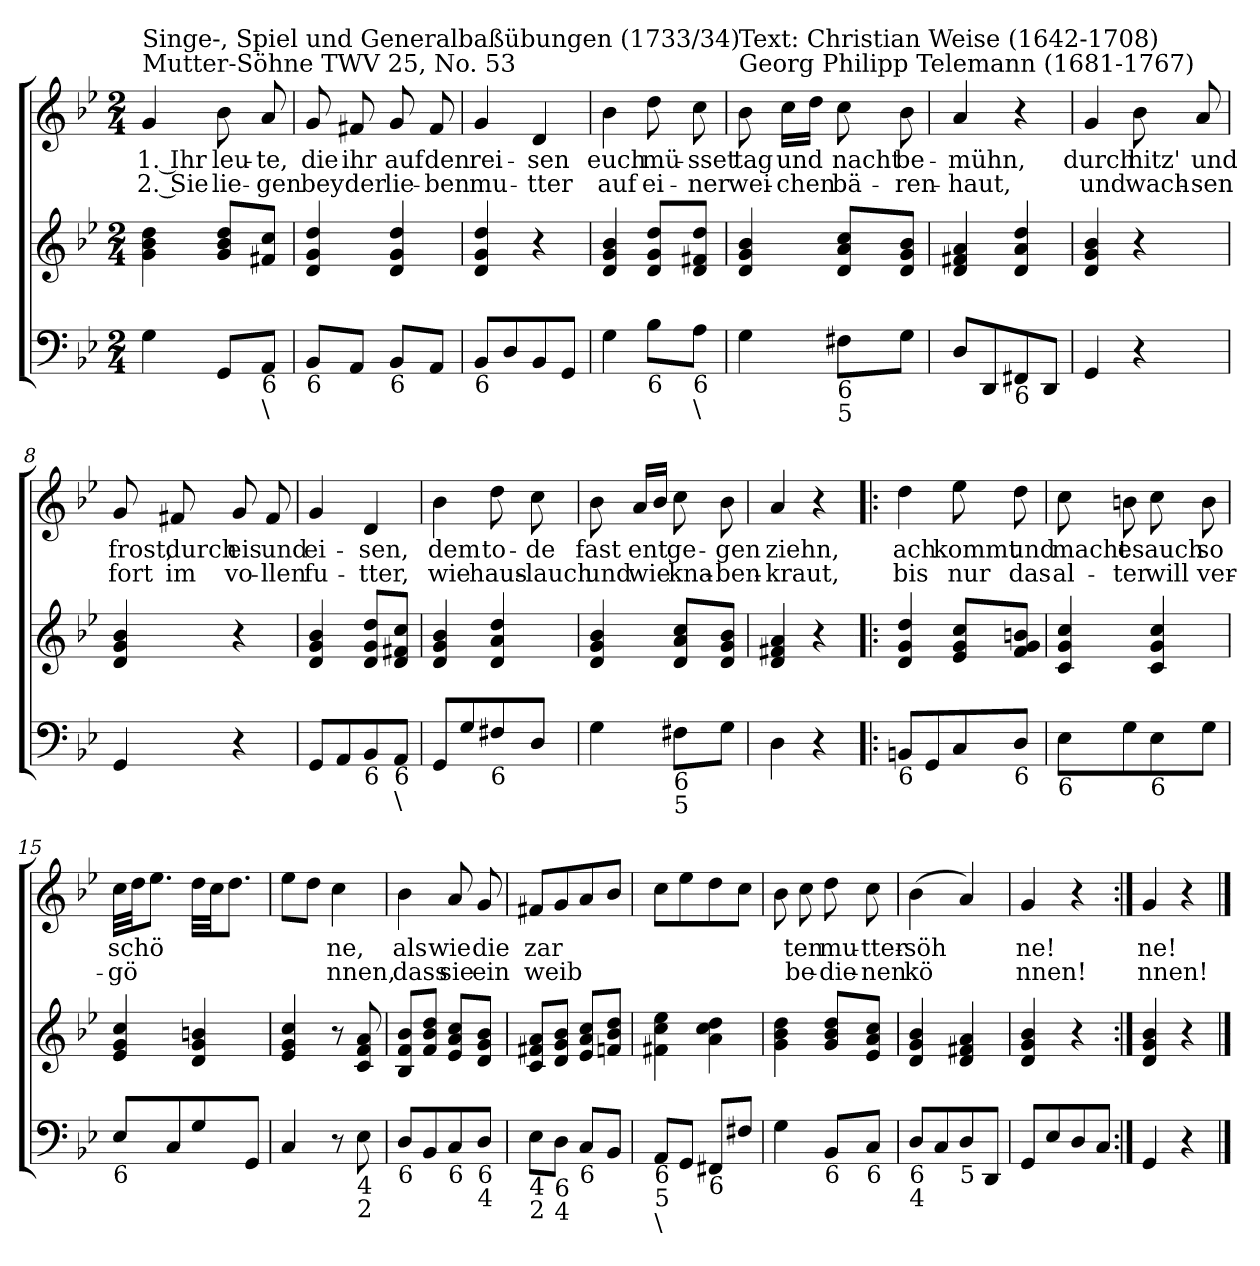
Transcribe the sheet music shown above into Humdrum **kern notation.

**kern	**kern	**kern	**text	**text
*part2	*part2	*part1	*part1	*part1
*staff3	*staff2	*staff1	*staff1	*staff1
*clefF4	*clefG2	*clefG2	*	*
*k[b-e-]	*k[b-e-]	*k[b-e-]	*	*
*B-:	*B-:	*B-:	*	*
*M2/4	*M2/4	*M2/4	*	*
=1	=1	=1	=1	=1
!	!	!LO:TX:a:t=Mutter-Söhne   TWV 25, No. 53	!	!
!	!	!LO:TX:a:t=Singe-, Spiel und Generalbaßübungen (1733/34)	!	!
!	!	!	!LO:LY:b	!LO:LY:b
4G\	4g\ 4b-\ 4dd\	4g/	1. Ihr	2. Sie
!	!	!	!LO:LY:b	!LO:LY:b
8GG/L	8g/ 8b-/ 8dd/L	8b-\	leu-	lie-
!LO:TX:b:t=6	!	!	!	!
!LO:TX:b:t=\	!	!	!	!
!	!	!	!LO:LY:b	!LO:LY:b
8AA/J	8f#X/ 8cc/J	8a/	-te,	-gen
=2	=2	=2	=2	=2
!LO:TX:b:t=6	!	!	!	!
!	!	!	!LO:LY:b	!LO:LY:b
8BB-/L	4d/ 4g/ 4dd/	8g/	die	bey
!	!	!	!LO:LY:b	!LO:LY:b
8AA/J	.	8f#X/	ihr	der
!LO:TX:b:t=6	!	!	!	!
!	!	!	!LO:LY:b	!LO:LY:b
8BB-/L	4d/ 4g/ 4dd/	8g/	auf	lie-
!	!	!	!LO:LY:b	!LO:LY:b
8AA/J	.	8f#/	den	-ben
=3	=3	=3	=3	=3
!LO:TX:b:t=6	!	!	!	!
!	!	!	!LO:LY:b	!LO:LY:b
8BB-/L	4d/ 4g/ 4dd/	4g/	rei-	mu-
8D/	.	.	.	.
!	!	!	!LO:LY:b	!LO:LY:b
8BB-/	4r	4d/	-sen	-tter
8GG/J	.	.	.	.
=4	=4	=4	=4	=4
!	!	!	!LO:LY:b	!LO:LY:b
4G\	4d/ 4g/ 4b-/	4b-\	euch	auf
!LO:TX:b:t=6	!	!	!	!
!	!	!	!LO:LY:b	!LO:LY:b
8B-\L	8d/ 8g/ 8dd/L	8dd\	mü-	ei-
!LO:TX:b:t=6	!	!	!	!
!LO:TX:b:t=\	!	!	!	!
!	!	!	!LO:LY:b	!LO:LY:b
8A\J	8d/ 8f#X/ 8dd/J	8cc\	-sset	-ner
=5	=5	=5	=5	=5
!	!	!LO:TX:a:t=Georg Philipp Telemann (1681-1767)	!	!
!	!	!LO:TX:a:t=Text&colon; Christian Weise (1642-1708)	!	!
!	!	!	!LO:LY:b	!LO:LY:b
4G\	4d/ 4g/ 4b-/	8b-\	tag	wei-
!	!	!	!LO:LY:b	!LO:LY:b
.	.	16cc\LL	und	-chen
.	.	16dd\JJ	.	.
!LO:TX:b:t=6\n5	!	!	!	!
!	!	!	!LO:LY:b	!LO:LY:b
8F#X\L	8d/ 8a/ 8cc/L	8cc\	nacht	bä-
!	!	!	!LO:LY:b	!LO:LY:b
8G\J	8d/ 8g/ 8b-/J	8b-\	be-	-ren-
=6	=6	=6	=6	=6
!	!	!	!LO:LY:b	!LO:LY:b
8D/L	4d/ 4f#X/ 4a/	4a/	-mühn,	-haut,
8DD/	.	.	.	.
!LO:TX:b:t=6	!	!	!	!
8FF#X/	4d/ 4a/ 4dd/	4r	.	.
8DD/J	.	.	.	.
!!LO:LB:g=z
=7	=7	=7	=7	=7
!	!	!	!LO:LY:b	!LO:LY:b
4GG/	4d/ 4g/ 4b-/	4g/	durch	und
!	!	!	!LO:LY:b	!LO:LY:b
4r	4r	8b-\	hitz'	wach-
!	!	!	!LO:LY:b	!LO:LY:b
.	.	8a/	und	-sen
=8	=8	=8	=8	=8
!	!	!	!LO:LY:b	!LO:LY:b
4GG/	4d/ 4g/ 4b-/	8g/	frost,	fort
!	!	!	!LO:LY:b	!LO:LY:b
.	.	8f#X/	durch	im
!	!	!	!LO:LY:b	!LO:LY:b
4r	4r	8g/	eis	vo-
!	!	!	!LO:LY:b	!LO:LY:b
.	.	8f#/	und	-llen
=9	=9	=9	=9	=9
!	!	!	!LO:LY:b	!LO:LY:b
8GG/L	4d/ 4g/ 4b-/	4g/	ei-	fu-
8AA/	.	.	.	.
!LO:TX:b:t=6	!	!	!	!
!	!	!	!LO:LY:b	!LO:LY:b
8BB-/	8d/ 8g/ 8dd/L	4d/	-sen,	-tter,
!LO:TX:b:t=6	!	!	!	!
!LO:TX:b:t=\	!	!	!	!
8AA/J	8d/ 8f#X/ 8cc/J	.	.	.
=10	=10	=10	=10	=10
!	!	!	!LO:LY:b	!LO:LY:b
8GG/L	4d/ 4g/ 4b-/	4b-\	dem	wie
8G/	.	.	.	.
!LO:TX:b:t=6	!	!	!	!
!	!	!	!LO:LY:b	!LO:LY:b
8F#X/	4d/ 4a/ 4dd/	8dd\	to-	haus-
!	!	!	!LO:LY:b	!LO:LY:b
8D/J	.	8cc\	-de	-lauch
=11	=11	=11	=11	=11
!	!	!	!LO:LY:b	!LO:LY:b
4G\	4d/ 4g/ 4b-/	8b-\	fast	und
!	!	!	!LO:LY:b	!LO:LY:b
.	.	16a/LL	ent	wie
.	.	16b-/JJ	.	.
!LO:TX:b:t=6\n5	!	!	!	!
!	!	!	!LO:LY:b	!LO:LY:b
8F#X\L	8d/ 8a/ 8cc/L	8cc\	ge-	kna-
!	!	!	!LO:LY:b	!LO:LY:b
8G\J	8d/ 8g/ 8b-/J	8b-\	-gen	-ben-
=12	=12	=12	=12	=12
!	!	!	!LO:LY:b	!LO:LY:b
4D\	4d/ 4f#X/ 4a/	4a/	ziehn,	-kraut,
4r	4r	4r	.	.
!!LO:LB:g=z
=13!|:	=13!|:	=13!|:	=13!|:	=13!|:
!LO:TX:b:t=6	!	!	!	!
!	!	!	!LO:LY:b	!LO:LY:b
8BBn/L	4d/ 4g/ 4dd/	4dd\	ach	bis
8GG/	.	.	.	.
!	!	!	!LO:LY:b	!LO:LY:b
8C/	8e-/ 8g/ 8cc/L	8ee-\	kommt	nur
!LO:TX:b:t=6	!	!	!	!
!	!	!	!LO:LY:b	!LO:LY:b
8D/J	8f/ 8g/ 8bn/J	8dd\	und	das
=14	=14	=14	=14	=14
!LO:TX:b:t=6	!	!	!	!
!	!	!	!LO:LY:b	!LO:LY:b
8E-\L	4c/ 4g/ 4cc/	8cc\	macht	al-
!	!	!	!LO:LY:b	!LO:LY:b
8G\	.	8bn\	es	-ter
!LO:TX:b:t=6	!	!	!	!
!	!	!	!LO:LY:b	!LO:LY:b
8E-\	4c/ 4g/ 4cc/	8cc\	auch	will
!	!	!	!LO:LY:b	!LO:LY:b
8G\J	.	8b\	so	ver-
=15	=15	=15	=15	=15
!LO:TX:b:t=6	!	!	!	!
!	!	!	!LO:LY:b	!LO:LY:b
8E-/L	4e-/ 4g/ 4cc/	32cc\LLL	schö	-gö
.	.	32dd\JJ	.	.
.	.	8.ee-\J	.	.
8C/	.	.	.	.
8G/	4d/ 4g/ 4bn/	32dd\LLL	.	.
.	.	32cc\JJ	.	.
.	.	8.dd\J	.	.
8GG/J	.	.	.	.
=16	=16	=16	=16	=16
4C/	4e-/ 4g/ 4cc/	8ee-\L	.	.
.	.	8dd\J	.	.
!	!	!	!LO:LY:b	!LO:LY:b
8r	8r	4cc\	ne,	nnen,
!LO:TX:b:t=4\n2	!	!	!	!
8E-\	8c/ 8f/ 8a/	.	.	.
=17	=17	=17	=17	=17
!LO:TX:b:t=6	!	!	!	!
!	!	!	!LO:LY:b	!LO:LY:b
8D/L	8B-/ 8f/ 8b-/L	4b-\	als	dass
8BB-/	8f/ 8b-/ 8dd/J	.	.	.
!LO:TX:b:t=6	!	!	!	!
!	!	!	!LO:LY:b	!LO:LY:b
8C/	8e-/ 8a/ 8cc/L	8a/	wie	sie
!LO:TX:b:t=6\n4	!	!	!	!
!	!	!	!LO:LY:b	!LO:LY:b
8D/J	8d/ 8g/ 8b-/J	8g/	die	ein
!!LO:LB:g=z
=18	=18	=18	=18	=18
!LO:TX:b:t=4\n2	!	!	!	!
!	!	!	!LO:LY:b	!LO:LY:b
8E-\L	8c/ 8f#X/ 8a/L	8f#X/L	zar	weib
!LO:TX:b:t=6\n4	!	!	!	!
8D\J	8d/ 8g/ 8b-/J	8g/	.	.
!LO:TX:b:t=6	!	!	!	!
8C/L	8e-/ 8a/ 8cc/L	8a/	.	.
8BB-/J	8fn/ 8b-/ 8dd/J	8b-/J	.	.
=19	=19	=19	=19	=19
!LO:TX:b:t=6\n5	!	!	!	!
!LO:TX:b:t=\	!	!	!	!
8AA/L	4f#X\ 4cc\ 4ee-\	8cc\L	.	.
8GG/J	.	8ee-\	.	.
!LO:TX:b:t=6	!	!	!	!
8FF#X/L	4a\ 4cc\ 4dd\	8dd\	.	.
8F#X/J	.	8cc\J	.	.
=20	=20	=20	=20	=20
4G\	4g\ 4b-\ 4dd\	8b-\	.	.
!	!	!	!LO:LY:b	!LO:LY:b
.	.	8cc\	ten	be-
!LO:TX:b:t=6	!	!	!	!
!	!	!	!LO:LY:b	!LO:LY:b
8BB-/L	8g/ 8b-/ 8dd/L	8dd\	mu-	-die-
!LO:TX:b:t=6	!	!	!	!
!	!	!	!LO:LY:b	!LO:LY:b
8C/J	8e-/ 8a/ 8cc/J	8cc\	-tter-	-nen
=21	=21	=21	=21	=21
!LO:TX:b:t=6\n4	!	!	!	!
!	!	!	!LO:LY:b	!LO:LY:b
8D/L	4d/ 4g/ 4b-/	(<4b-\	-söh	kö
8C/	.	.	.	.
!LO:TX:b:t=5	!	!	!	!
8D/	4d/ 4f#X/ 4a/	4a/)	.	.
8DD/J	.	.	.	.
=22	=22	=22	=22	=22
!	!	!	!LO:LY:b	!LO:LY:b
8GG/L	4d/ 4g/ 4b-/	4g/	ne!	nnen!
8E-/	.	.	.	.
8D/	4r	4r	.	.
8C/J	.	.	.	.
=23:|!	=23:|!	=23:|!	=23:|!	=23:|!
!	!	!	!LO:LY:b	!LO:LY:b
4GG/	4d/ 4g/ 4b-/	4g/	ne!	nnen!
4r	4r	4r	.	.
==	==	==	==	==
*-	*-	*-	*-	*-
